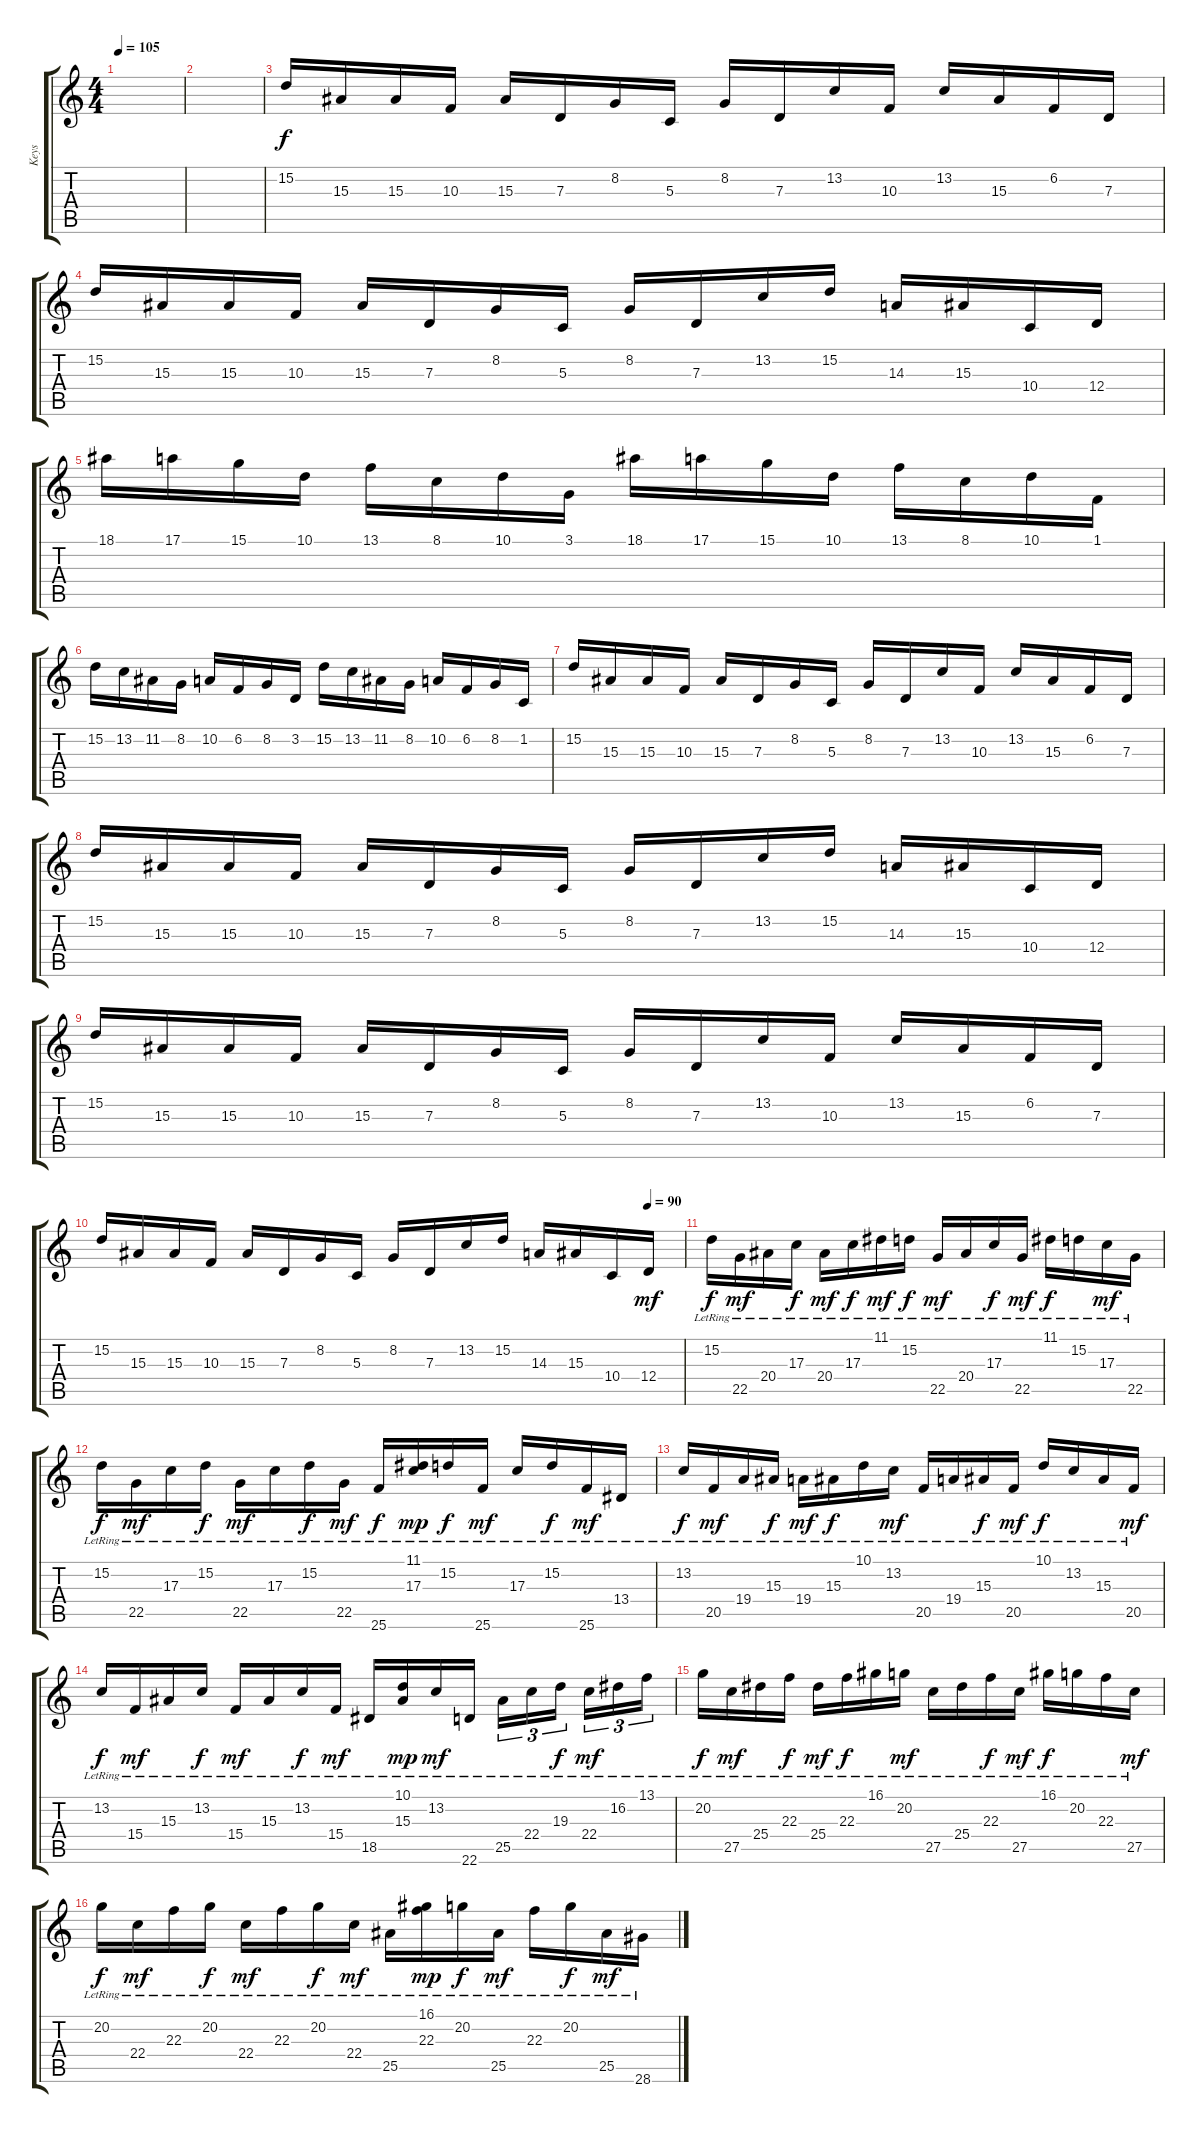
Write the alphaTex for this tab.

\track ("Keys" "Keys") {instrument harpsichord}
\staff {score tabs}
\tuning (E4 B3 G3 D3 A2 E2) {hide}
\ts (4 4)
\tempo 105
\clef g2
\ks c
|
|
15.2.16 15.3.16 15.3.16 10.3.16 15.3.16 7.3.16 8.2.16 5.3.16 8.2.16 7.3.16 13.2.16 10.3.16 13.2.16 15.3.16 6.2.16 7.3.16 |
15.2.16 15.3.16 15.3.16 10.3.16 15.3.16 7.3.16 8.2.16 5.3.16 8.2.16 7.3.16 13.2.16 15.2.16 14.3.16 15.3.16 10.4.16 12.4.16 |
18.1.16 17.1.16 15.1.16 10.1.16 13.1.16 8.1.16 10.1.16 3.1.16 18.1.16 17.1.16 15.1.16 10.1.16 13.1.16 8.1.16 10.1.16 1.1.16 |
15.2.16 13.2.16 11.2.16 8.2.16 10.2.16 6.2.16 8.2.16 3.2.16 15.2.16 13.2.16 11.2.16 8.2.16 10.2.16 6.2.16 8.2.16 1.2.16 |
15.2.16 15.3.16 15.3.16 10.3.16 15.3.16 7.3.16 8.2.16 5.3.16 8.2.16 7.3.16 13.2.16 10.3.16 13.2.16 15.3.16 6.2.16 7.3.16 |
15.2.16 15.3.16 15.3.16 10.3.16 15.3.16 7.3.16 8.2.16 5.3.16 8.2.16 7.3.16 13.2.16 15.2.16 14.3.16 15.3.16 10.4.16 12.4.16 |
15.2.16 15.3.16 15.3.16 10.3.16 15.3.16 7.3.16 8.2.16 5.3.16 8.2.16 7.3.16 13.2.16 10.3.16 13.2.16 15.3.16 6.2.16 7.3.16 |
\tempo (90 0.9375)
15.2.16 15.3.16 15.3.16 10.3.16 15.3.16 7.3.16 8.2.16 5.3.16 8.2.16 7.3.16 13.2.16 15.2.16 14.3.16 15.3.16 10.4.16 12.4.16{dy mf volume 11} |
15.2{lr}.16{dy f} 22.5{lr}.16{dy mf} 20.4{lr}.16 17.3{lr}.16{dy f} 20.4{lr}.16{dy mf} 17.3{lr}.16{dy f} 11.1{lr}.16{dy mf} 15.2{lr}.16{dy f} 22.5{lr}.16{dy mf} 20.4{lr}.16 17.3{lr}.16{dy f} 22.5{lr}.16{dy mf} 11.1{lr}.16{dy f} 15.2{lr}.16 17.3{lr}.16{dy mf} 22.5{lr}.16 |
15.2{lr}.16{dy f} 22.5{lr}.16{dy mf} 17.3{lr}.16 15.2{lr}.16{dy f} 22.5{lr}.16{dy mf} 17.3{lr}.16 15.2{lr}.16{dy f} 22.5{lr}.16{dy mf} 25.6{lr}.16{dy f} (11.1{lr} 17.3{lr}).16{dy mp} 15.2{lr}.16{dy f} 25.6{lr}.16{dy mf} 17.3{lr}.16 15.2{lr}.16{dy f} 25.6{lr}.16{dy mf} 13.4{lr}.16 |
13.2{lr}.16{dy f} 20.5{lr}.16{dy mf} 19.4{lr}.16 15.3{lr}.16{dy f} 19.4{lr}.16{dy mf} 15.3{lr}.16{dy f} 10.1{lr}.16 13.2{lr}.16{dy mf} 20.5{lr}.16 19.4{lr}.16 15.3{lr}.16{dy f} 20.5{lr}.16{dy mf} 10.1{lr}.16{dy f} 13.2{lr}.16 15.3{lr}.16 20.5{lr}.16{dy mf} |
13.2{lr}.16{dy f} 15.4{lr}.16{dy mf} 15.3{lr}.16 13.2{lr}.16{dy f} 15.4{lr}.16{dy mf} 15.3{lr}.16 13.2{lr}.16{dy f} 15.4{lr}.16{dy mf} 18.5{lr}.16 (10.1{lr} 15.3{lr}).16{dy mp} 13.2{lr}.16{dy mf} 22.6{lr}.16 25.5{lr}.16{tu (3 2)} 22.4{lr}.16{tu (3 2)} 19.3{lr}.16{tu (3 2) dy f} 22.4{lr}.16{tu (3 2) dy mf} 16.2{lr}.16{tu (3 2)} 13.1{lr}.16{tu (3 2)} |
20.2{lr}.16{dy f} 27.5{lr}.16{dy mf} 25.4{lr}.16 22.3{lr}.16{dy f} 25.4{lr}.16{dy mf} 22.3{lr}.16{dy f} 16.1{lr}.16 20.2{lr}.16{dy mf} 27.5{lr}.16 25.4{lr}.16 22.3{lr}.16{dy f} 27.5{lr}.16{dy mf} 16.1{lr}.16{dy f} 20.2{lr}.16 22.3{lr}.16 27.5{lr}.16{dy mf} |
20.2{lr}.16{dy f} 22.4{lr}.16{dy mf} 22.3{lr}.16 20.2{lr}.16{dy f} 22.4{lr}.16{dy mf} 22.3{lr}.16 20.2{lr}.16{dy f} 22.4{lr}.16{dy mf} 25.5{lr}.16 (16.1{lr} 22.3{lr}).16{dy mp} 20.2{lr}.16{dy f} 25.5{lr}.16{dy mf} 22.3{lr}.16 20.2{lr}.16{dy f} 25.5{lr}.16{dy mf} 28.6{lr}.16
